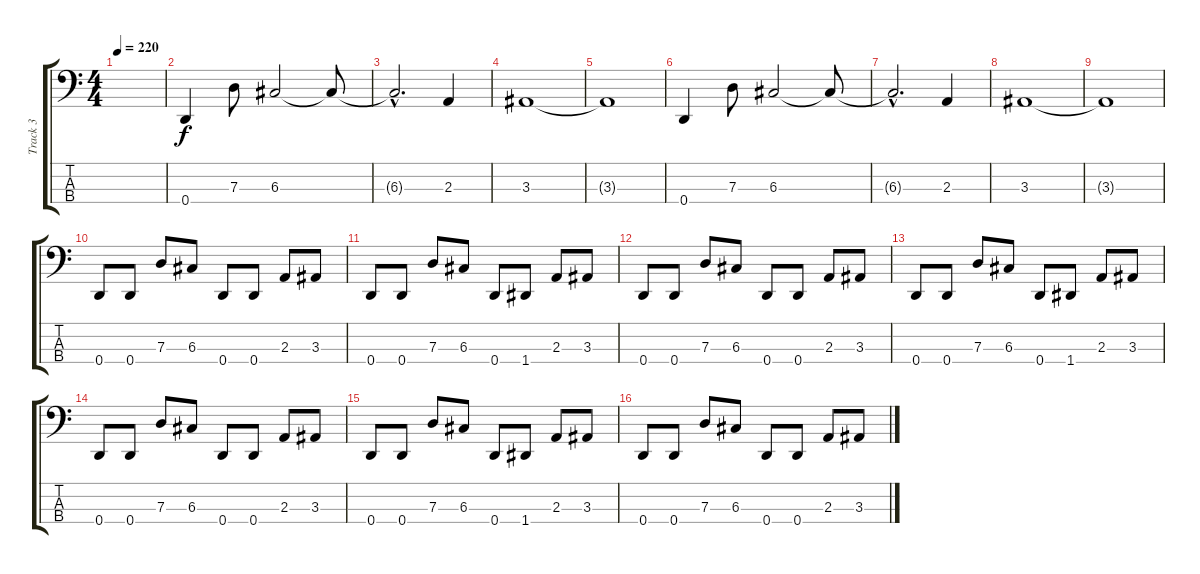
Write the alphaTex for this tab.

\track ("Track 3" "Track 3") {instrument electricbasspick}
\staff {score tabs}
\tuning (F2 C2 G1 D1) {hide}
\ts (4 4)
\tempo 220
\tempo 140
\tempo 220
\clef f4
\ks c
|
0.4.4 7.3.8 6.3.2 6.3{t}.8 |
6.3{hac t}.2{d} 2.3.4 |
3.3.1 |
3.3{t}.1 |
0.4.4 7.3.8 6.3.2 6.3{t}.8 |
6.3{hac t}.2{d} 2.3.4 |
3.3.1 |
3.3{t}.1 |
0.4.8 0.4.8 7.3.8 6.3.8 0.4.8 0.4.8 2.3.8 3.3.8 |
0.4.8 0.4.8 7.3.8 6.3.8 0.4.8 1.4.8 2.3.8 3.3.8 |
0.4.8 0.4.8 7.3.8 6.3.8 0.4.8 0.4.8 2.3.8 3.3.8 |
0.4.8 0.4.8 7.3.8 6.3.8 0.4.8 1.4.8 2.3.8 3.3.8 |
0.4.8 0.4.8 7.3.8 6.3.8 0.4.8 0.4.8 2.3.8 3.3.8 |
0.4.8 0.4.8 7.3.8 6.3.8 0.4.8 1.4.8 2.3.8 3.3.8 |
0.4.8 0.4.8 7.3.8 6.3.8 0.4.8 0.4.8 2.3.8 3.3.8
